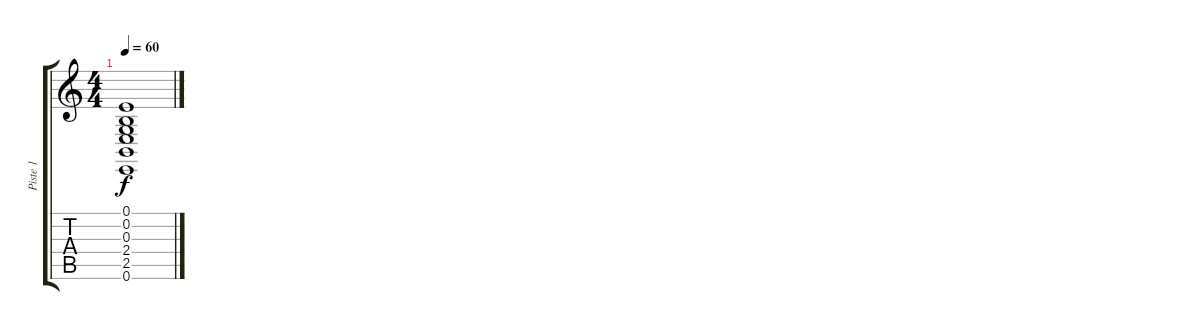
\track ("Piste 1" "Piste 1") {instrument acousticgrandpiano}
\staff {score tabs}
\tuning (E4 B3 G3 D3 A2 E2) {hide}
\ts (4 4)
\tempo 60
\clef g2
\ks c
(0.1 0.2 0.3 2.4 2.5 0.6).1{dy f}
